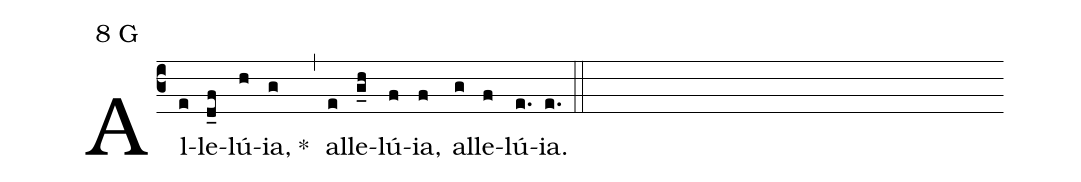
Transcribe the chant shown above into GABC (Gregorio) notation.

mode:8 G;
%%
(c3) Al(e)le(d_f)lú(h){ia},(g) *()(,) al(e)le(g_h)lú(f){ia},(f) al(g)le(f)lú(e.){ia}.(e.) (::)
